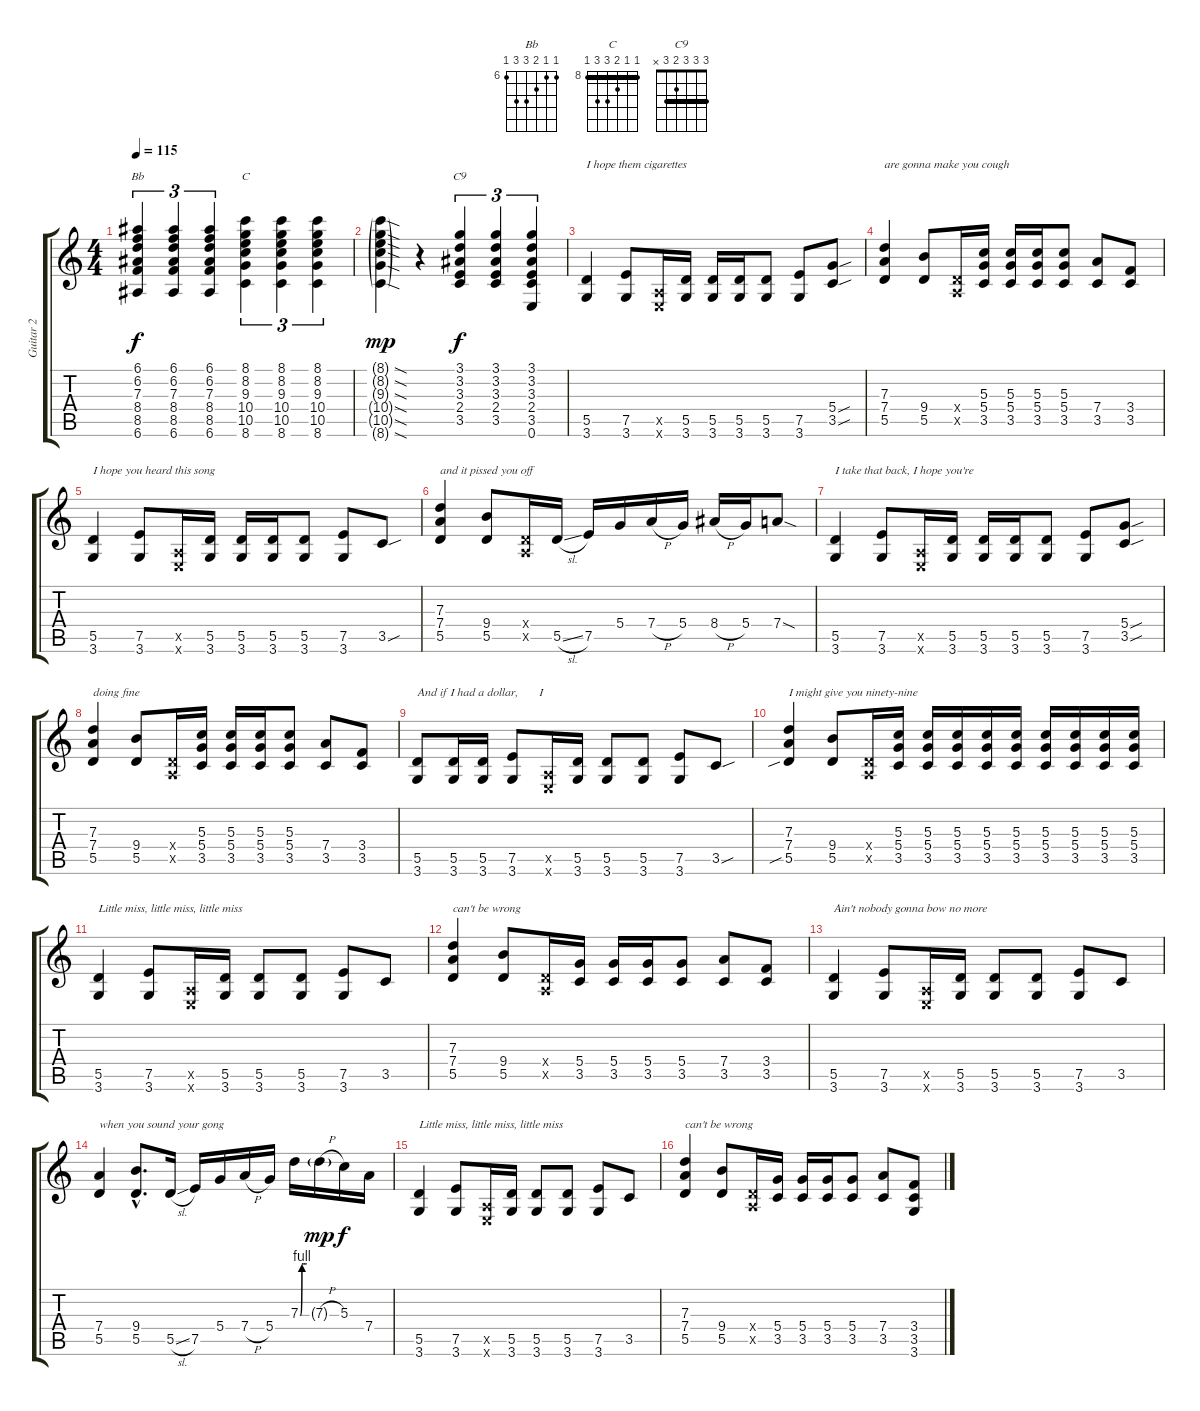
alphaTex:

\track ("Guitar 2" "Guitar 2") {instrument electricguitarclean}
\staff {score tabs}
\tuning (E4 B3 G3 D3 A2 E2) {hide}
\chord ("Bb" 6 6 7 8 8 6) {firstfret 6}
\chord ("C" 8 8 9 10 10 8) {firstfret 8 barre 8}
\chord ("C9" 3 3 3 2 3 x) {barre 3}
\ts (4 4)
\tempo 115
\clef g2
\ks c
(6.1 6.2 7.3 8.4 8.5 6.6).4{tu (3 2) ch "Bb" dy f} (6.1 6.2 7.3 8.4 8.5 6.6).4{tu (3 2)} (6.1 6.2 7.3 8.4 8.5 6.6).4{tu (3 2)} (8.1 8.2 9.3 10.4 10.5 8.6).4{tu (3 2) ch "C"} (8.1 8.2 9.3 10.4 10.5 8.6).4{tu (3 2)} (8.1 8.2 9.3 10.4 10.5 8.6).4{tu (3 2)} |
(8.1{sod g} 8.2{sod g} 9.3{sod g} 10.4{sod g} 10.5{sod g} 8.6{sod g}).4{dy mp} r.4 (3.1 3.2 3.3 2.4 3.5).4{tu (3 2) ch "C9" dy f} (3.1 3.2 3.3 2.4 3.5).4{tu (3 2)} (3.1 3.2 3.3 2.4 3.5 0.6).4{tu (3 2)} |
(5.5 3.6).4{txt "I hope them cigarettes"} (7.5 3.6).8 (0.5{x} 0.6{x}).16 (5.5 3.6).16 (5.5 3.6).16 (5.5 3.6).16 (5.5 3.6).8 (7.5 3.6).8 (5.4{sou} 3.5{sou}).8 |
(7.3 7.4 5.5).4{txt "are gonna make you cough"} (9.4 5.5).8 (0.4{x} 0.5{x}).16 (5.3 5.4 3.5).16 (5.3 5.4 3.5).16 (5.3 5.4 3.5).16 (5.3 5.4 3.5).8 (7.4 3.5).8 (3.4 3.5).8 |
(5.5 3.6).4{txt "I hope you heard this song"} (7.5 3.6).8 (0.5{x} 0.6{x}).16 (5.5 3.6).16 (5.5 3.6).16 (5.5 3.6).16 (5.5 3.6).8 (7.5 3.6).8 3.5{sou}.8 |
(7.3 7.4 5.5).4{txt "and it pissed you off"} (9.4 5.5).8 (0.4{x} 0.5{x}).16 5.5{sl}.16 7.5.16 5.4.16 7.4{h}.16 5.4.16 8.4{h}.16 5.4.16 7.4{sod}.8 |
(5.5 3.6).4{txt "I take that back, I hope you're"} (7.5 3.6).8 (0.5{x} 0.6{x}).16 (5.5 3.6).16 (5.5 3.6).16 (5.5 3.6).16 (5.5 3.6).8 (7.5 3.6).8 (5.4{sou} 3.5{sou}).8 |
(7.3 7.4 5.5).4{txt "doing fine"} (9.4 5.5).8 (0.4{x} 0.5{x}).16 (5.3 5.4 3.5).16 (5.3 5.4 3.5).16 (5.3 5.4 3.5).16 (5.3 5.4 3.5).8 (7.4 3.5).8 (3.4 3.5).8 |
(5.5 3.6).8{txt "And if I had a dollar,       I"} (5.5 3.6).16 (5.5 3.6).16 (7.5 3.6).8 (0.5{x} 0.6{x}).16 (5.5 3.6).16 (5.5 3.6).8 (5.5 3.6).8 (7.5 3.6).8 3.5{sou}.8 |
(7.3 7.4 5.5{sib}).4{txt "I might give you ninety-nine"} (9.4 5.5).8 (0.4{x} 0.5{x}).16 (5.3 5.4 3.5).16 (5.3 5.4 3.5).16 (5.3 5.4 3.5).16 (5.3 5.4 3.5).16 (5.3 5.4 3.5).16 (5.3 5.4 3.5).16 (5.3 5.4 3.5).16 (5.3 5.4 3.5).16 (5.3 5.4 3.5).16 |
(5.5 3.6).4{txt "Little miss, little miss, little miss"} (7.5 3.6).8 (0.5{x} 0.6{x}).16 (5.5 3.6).16 (5.5 3.6).8 (5.5 3.6).8 (7.5 3.6).8 3.5.8 |
(7.3 7.4 5.5).4{txt "can't be wrong"} (9.4 5.5).8 (0.4{x} 0.5{x}).16 (5.4 3.5).16 (5.4 3.5).16 (5.4 3.5).16 (5.4 3.5).8 (7.4 3.5).8 (3.4 3.5).8 |
(5.5 3.6).4{txt "Ain't nobody gonna bow no more"} (7.5 3.6).8 (0.5{x} 0.6{x}).16 (5.5 3.6).16 (5.5 3.6).8 (5.5 3.6).8 (7.5 3.6).8 3.5.8 |
(7.4 5.5).4{txt "when you sound your gong"} (9.4{hac} 5.5{hac}).8{d} 5.5{sl}.16 7.5.16 5.4.16 7.4{h}.16 5.4.16 7.3{be (custom 0 0 15 4 30 4 45 4 60 4)}.16 7.3{h g}.16{dy mp} 5.3.16{dy f} 7.4.16 |
(5.5 3.6).4{txt "Little miss, little miss, little miss"} (7.5 3.6).8 (0.5{x} 0.6{x}).16 (5.5 3.6).16 (5.5 3.6).8 (5.5 3.6).8 (7.5 3.6).8 3.5.8 |
(7.3 7.4 5.5).4{txt "can't be wrong"} (9.4 5.5).8 (0.4{x} 0.5{x}).16 (5.4 3.5).16 (5.4 3.5).16 (5.4 3.5).16 (5.4 3.5).8 (7.4 3.5).8 (3.4 3.5 3.6).8
